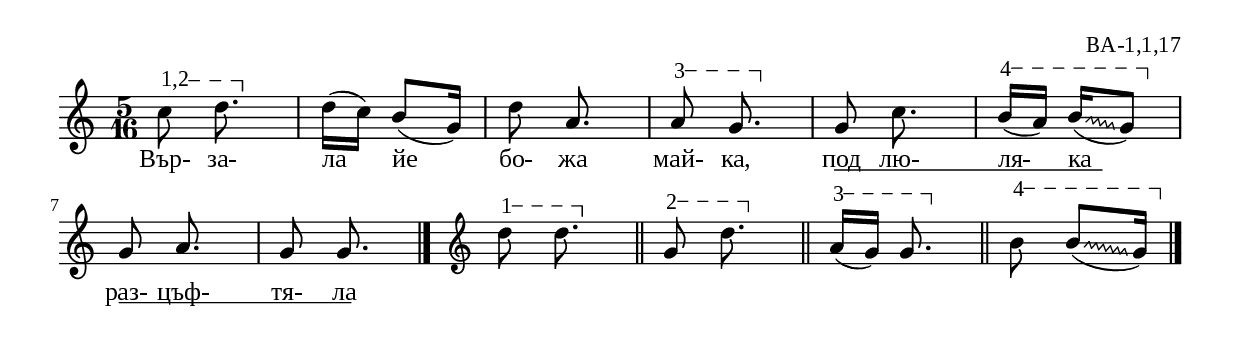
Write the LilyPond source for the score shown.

%{
ba_001_1_17
%}

\include "td-preamble.ly"

\score {
\relative c'' {
%\tempo 8 = 152
\time 5/16
\override Glissando #'style = #'zigzag
\varAB
c8\startTextSpan d8.\stopTextSpan\noBeam | 
d16[( c]) b8[( g16]) | d'8 a8.\noBeam | 
\varC
a8\startTextSpan g8.\stopTextSpan\noBeam | 
g8 c8.\noBeam |
\varD
b16\startTextSpan[( a]) \noteF b[(\glissando g8\stopTextSpan]) | 
\break
g8 a8.\noBeam g8 g8.\noBeam 
 \bar "|." 
\endmmm
\override Glissando #'style = #'zigzag
\varA
d'8\startTextSpan d8.\stopTextSpan\noBeam \bar "||"
\varB
g,8\startTextSpan d'8.\stopTextSpan\noBeam \bar "||"
\varC
a16\startTextSpan[( g]) g8.\stopTextSpan\noBeam \bar "||"
\varD
b8\startTextSpan  \noteF b[(\glissando g16\stopTextSpan])
 \bar "|."  
}
\addlyrics { Вър- за- ла йе бо- жа май- ка, 
под \startTextSpan лю- ля- ка  \stopTextSpan 
раз- \startTextSpan цъф- тя- ла \stopTextSpan }
%
\layout {
  indent = #0
  line-width = 190\mm
  ragged-right=##f
\context {
      \Lyrics
      \consists "Text_spanner_engraver"
      \override TextSpanner #'direction = #DOWN
      \override TextSpanner #'style = #'line    
      \override TextSpanner #'outside-staff-priority = ##f
      \override TextSpanner #'padding = #0.2 % sets the distance of the line from the lyrics
      \override TextSpanner #'bound-details =
      #`((left . ((Y . 0)
                  (padding . 0)
                  (attach-dir . ,LEFT)))
         (left-broken . ((end-on-note . #t)))
         (right . ((Y . 0)
                   (padding . 0)
                   (attach-dir . ,RIGHT))))
    }

}
%
\midi { 
	\context {
		\Score tempoWholesPerMinute = #(ly:make-moment 152 8)
		}
	}
}
%
\header{
  opus = "ВА-1,1,17"
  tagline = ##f
}


